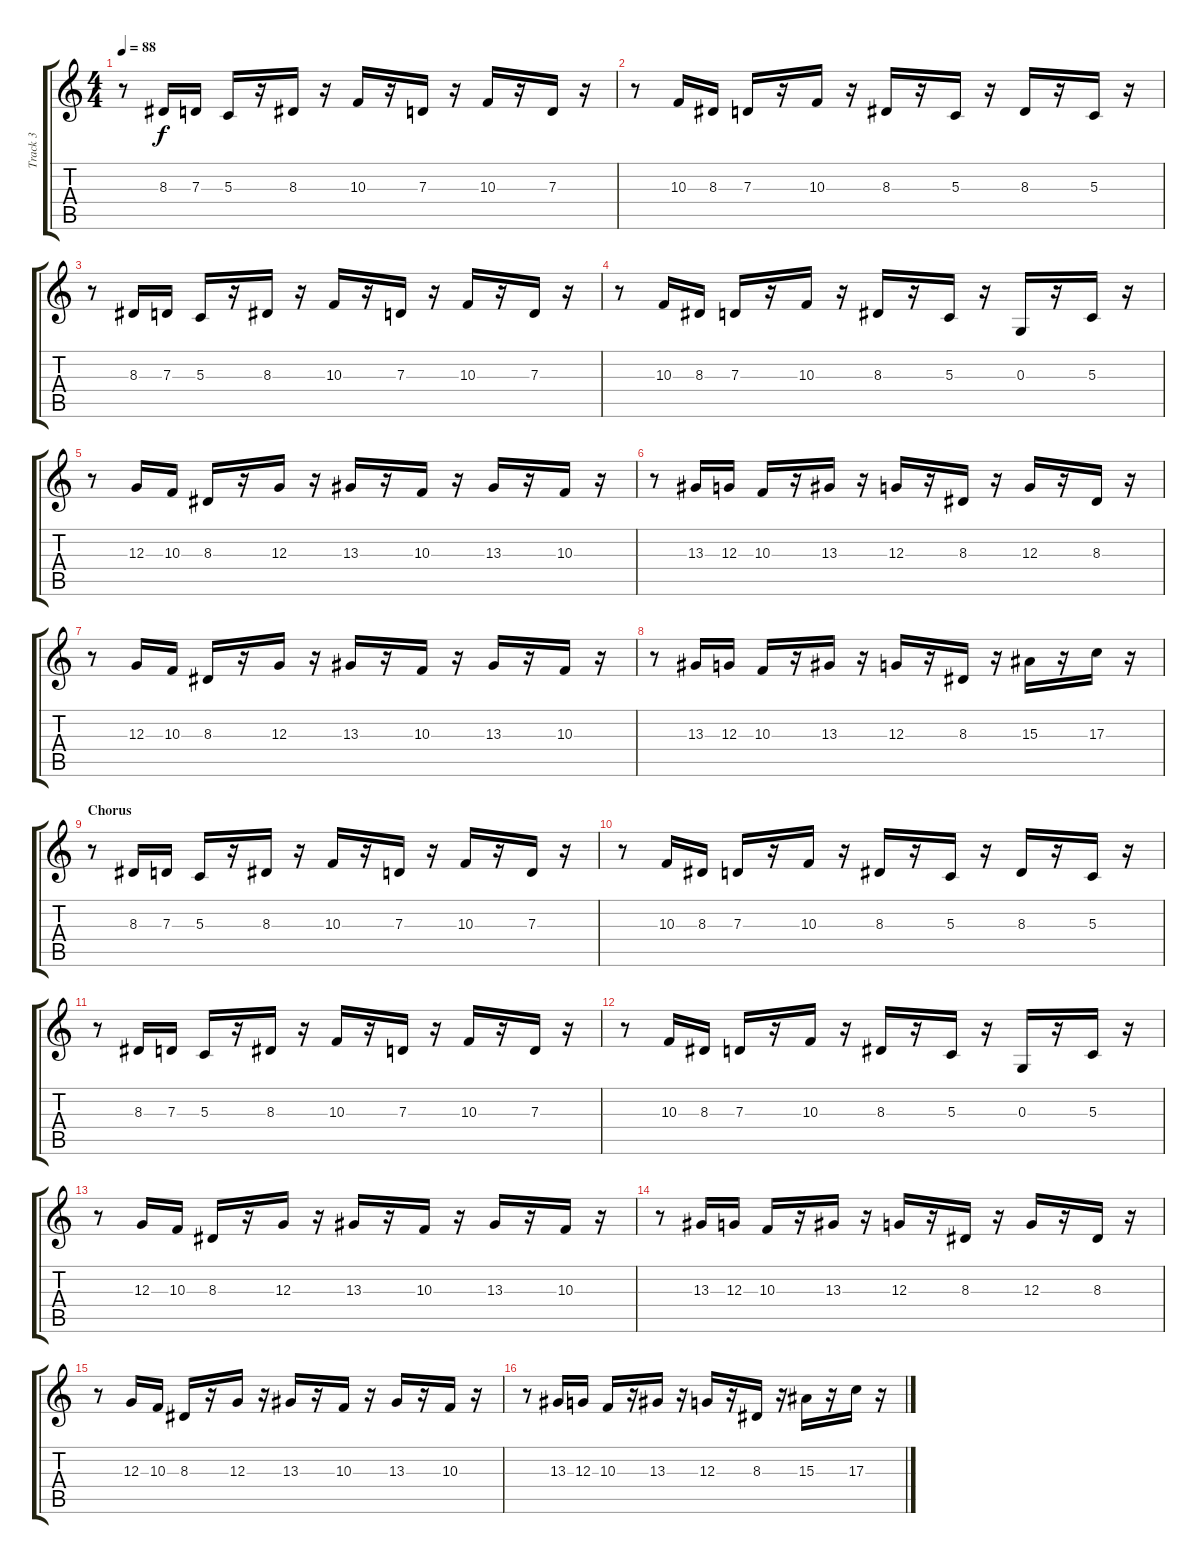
\track ("Track 3" "Track 3") {instrument synthstrings2}
\staff {score tabs}
\tuning (E4 B3 G3 D3 A2 E2) {hide}
\ts (4 4)
\tempo 88
\clef g2
\ks c
r.8{dy f} 8.3.16 7.3.16 5.3.16 r.16 8.3.16 r.16 10.3.16 r.16 7.3.16 r.16 10.3.16 r.16 7.3.16 r.16 |
r.8 10.3.16 8.3.16 7.3.16 r.16 10.3.16 r.16 8.3.16 r.16 5.3.16 r.16 8.3.16 r.16 5.3.16 r.16 |
r.8 8.3.16 7.3.16 5.3.16 r.16 8.3.16 r.16 10.3.16 r.16 7.3.16 r.16 10.3.16 r.16 7.3.16 r.16 |
r.8 10.3.16 8.3.16 7.3.16 r.16 10.3.16 r.16 8.3.16 r.16 5.3.16 r.16 0.3.16 r.16 5.3.16 r.16 |
r.8 12.3.16 10.3.16 8.3.16 r.16 12.3.16 r.16 13.3.16 r.16 10.3.16 r.16 13.3.16 r.16 10.3.16 r.16 |
r.8 13.3.16 12.3.16 10.3.16 r.16 13.3.16 r.16 12.3.16 r.16 8.3.16 r.16 12.3.16 r.16 8.3.16 r.16 |
r.8 12.3.16 10.3.16 8.3.16 r.16 12.3.16 r.16 13.3.16 r.16 10.3.16 r.16 13.3.16 r.16 10.3.16 r.16 |
r.8 13.3.16 12.3.16 10.3.16 r.16 13.3.16 r.16 12.3.16 r.16 8.3.16 r.16 15.3.16 r.16 17.3.16 r.16 |
\section ("" "Chorus")
r.8 8.3.16 7.3.16 5.3.16 r.16 8.3.16 r.16 10.3.16 r.16 7.3.16 r.16 10.3.16 r.16 7.3.16 r.16 |
r.8 10.3.16 8.3.16 7.3.16 r.16 10.3.16 r.16 8.3.16 r.16 5.3.16 r.16 8.3.16 r.16 5.3.16 r.16 |
r.8 8.3.16 7.3.16 5.3.16 r.16 8.3.16 r.16 10.3.16 r.16 7.3.16 r.16 10.3.16 r.16 7.3.16 r.16 |
r.8 10.3.16 8.3.16 7.3.16 r.16 10.3.16 r.16 8.3.16 r.16 5.3.16 r.16 0.3.16 r.16 5.3.16 r.16 |
r.8 12.3.16 10.3.16 8.3.16 r.16 12.3.16 r.16 13.3.16 r.16 10.3.16 r.16 13.3.16 r.16 10.3.16 r.16 |
r.8 13.3.16 12.3.16 10.3.16 r.16 13.3.16 r.16 12.3.16 r.16 8.3.16 r.16 12.3.16 r.16 8.3.16 r.16 |
r.8 12.3.16 10.3.16 8.3.16 r.16 12.3.16 r.16 13.3.16 r.16 10.3.16 r.16 13.3.16 r.16 10.3.16 r.16 |
r.8 13.3.16 12.3.16 10.3.16 r.16 13.3.16 r.16 12.3.16 r.16 8.3.16 r.16 15.3.16 r.16 17.3.16 r.16
